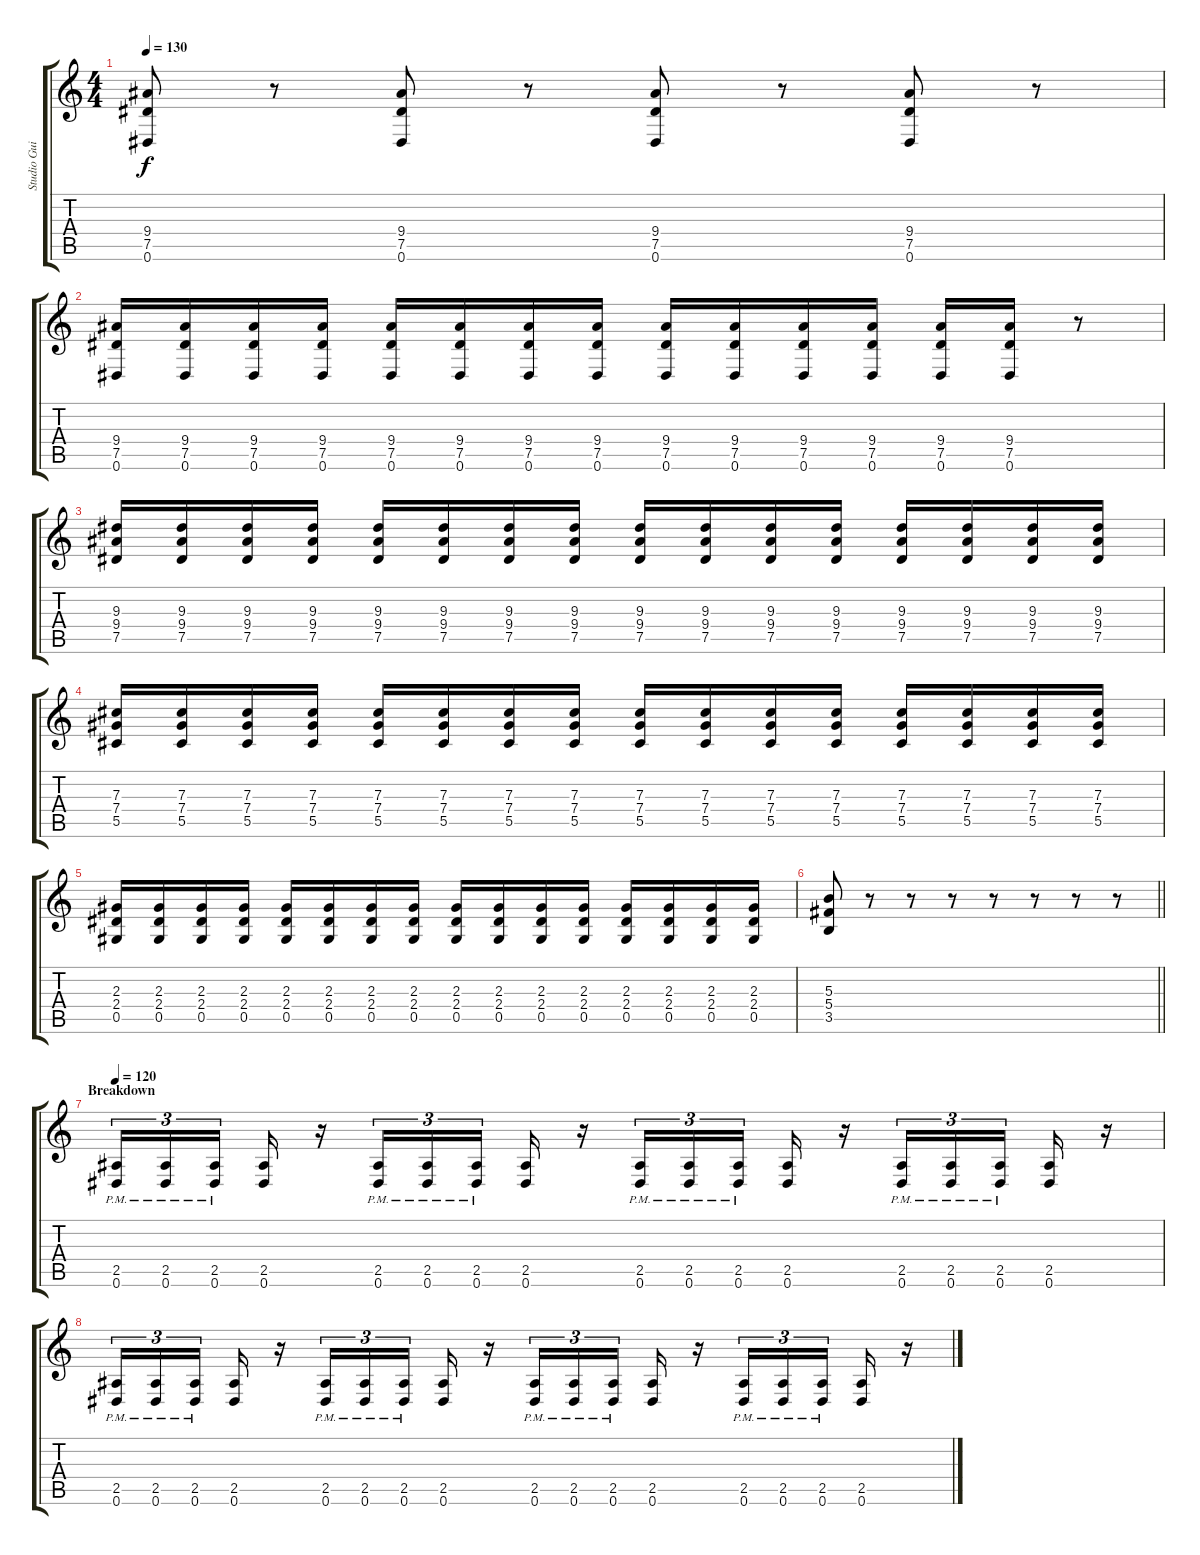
\track ("Studio Guitar" "Studio Gui") {instrument distortionguitar}
\staff {score tabs}
\tuning (Eb4 Bb3 Gb3 Db3 Ab2 Eb2) {hide}
\ts (4 4)
\tempo 130
\clef g2
\ks c
(9.4 7.5 0.6).8{dy f} r.8 (9.4 7.5 0.6).8 r.8 (9.4 7.5 0.6).8 r.8 (9.4 7.5 0.6).8 r.8 |
(9.4 7.5 0.6).16 (9.4 7.5 0.6).16 (9.4 7.5 0.6).16 (9.4 7.5 0.6).16 (9.4 7.5 0.6).16 (9.4 7.5 0.6).16 (9.4 7.5 0.6).16 (9.4 7.5 0.6).16 (9.4 7.5 0.6).16 (9.4 7.5 0.6).16 (9.4 7.5 0.6).16 (9.4 7.5 0.6).16 (9.4 7.5 0.6).16 (9.4 7.5 0.6).16 r.8 |
(9.3 9.4 7.5).16 (9.3 9.4 7.5).16 (9.3 9.4 7.5).16 (9.3 9.4 7.5).16 (9.3 9.4 7.5).16 (9.3 9.4 7.5).16 (9.3 9.4 7.5).16 (9.3 9.4 7.5).16 (9.3 9.4 7.5).16 (9.3 9.4 7.5).16 (9.3 9.4 7.5).16 (9.3 9.4 7.5).16 (9.3 9.4 7.5).16 (9.3 9.4 7.5).16 (9.3 9.4 7.5).16 (9.3 9.4 7.5).16 |
(7.3 7.4 5.5).16 (7.3 7.4 5.5).16 (7.3 7.4 5.5).16 (7.3 7.4 5.5).16 (7.3 7.4 5.5).16 (7.3 7.4 5.5).16 (7.3 7.4 5.5).16 (7.3 7.4 5.5).16 (7.3 7.4 5.5).16 (7.3 7.4 5.5).16 (7.3 7.4 5.5).16 (7.3 7.4 5.5).16 (7.3 7.4 5.5).16 (7.3 7.4 5.5).16 (7.3 7.4 5.5).16 (7.3 7.4 5.5).16 |
(2.3 2.4 0.5).16 (2.3 2.4 0.5).16 (2.3 2.4 0.5).16 (2.3 2.4 0.5).16 (2.3 2.4 0.5).16 (2.3 2.4 0.5).16 (2.3 2.4 0.5).16 (2.3 2.4 0.5).16 (2.3 2.4 0.5).16 (2.3 2.4 0.5).16 (2.3 2.4 0.5).16 (2.3 2.4 0.5).16 (2.3 2.4 0.5).16 (2.3 2.4 0.5).16 (2.3 2.4 0.5).16 (2.3 2.4 0.5).16 |
\barLineRight lightlight
(5.3 5.4 3.5).8 r.8 r.8 r.8 r.8 r.8 r.8 r.8 |
\section ("" "Breakdown")
\tempo 120
(2.5{pm} 0.6{pm}).16{tu (3 2)} (2.5{pm} 0.6{pm}).16{tu (3 2)} (2.5{pm} 0.6{pm}).16{tu (3 2) beam splitsecondary} (2.5 0.6).16 r.16 (2.5{pm} 0.6{pm}).16{tu (3 2)} (2.5{pm} 0.6{pm}).16{tu (3 2)} (2.5{pm} 0.6{pm}).16{tu (3 2) beam splitsecondary} (2.5 0.6).16 r.16 (2.5{pm} 0.6{pm}).16{tu (3 2)} (2.5{pm} 0.6{pm}).16{tu (3 2)} (2.5{pm} 0.6{pm}).16{tu (3 2) beam splitsecondary} (2.5 0.6).16 r.16 (2.5{pm} 0.6{pm}).16{tu (3 2)} (2.5{pm} 0.6{pm}).16{tu (3 2)} (2.5{pm} 0.6{pm}).16{tu (3 2) beam splitsecondary} (2.5 0.6).16 r.16 |
(2.5{pm} 0.6{pm}).16{tu (3 2)} (2.5{pm} 0.6{pm}).16{tu (3 2)} (2.5{pm} 0.6{pm}).16{tu (3 2) beam splitsecondary} (2.5 0.6).16 r.16 (2.5{pm} 0.6{pm}).16{tu (3 2)} (2.5{pm} 0.6{pm}).16{tu (3 2)} (2.5{pm} 0.6{pm}).16{tu (3 2) beam splitsecondary} (2.5 0.6).16 r.16 (2.5{pm} 0.6{pm}).16{tu (3 2)} (2.5{pm} 0.6{pm}).16{tu (3 2)} (2.5{pm} 0.6{pm}).16{tu (3 2) beam splitsecondary} (2.5 0.6).16 r.16 (2.5{pm} 0.6{pm}).16{tu (3 2)} (2.5{pm} 0.6{pm}).16{tu (3 2)} (2.5{pm} 0.6{pm}).16{tu (3 2) beam splitsecondary} (2.5 0.6).16 r.16
